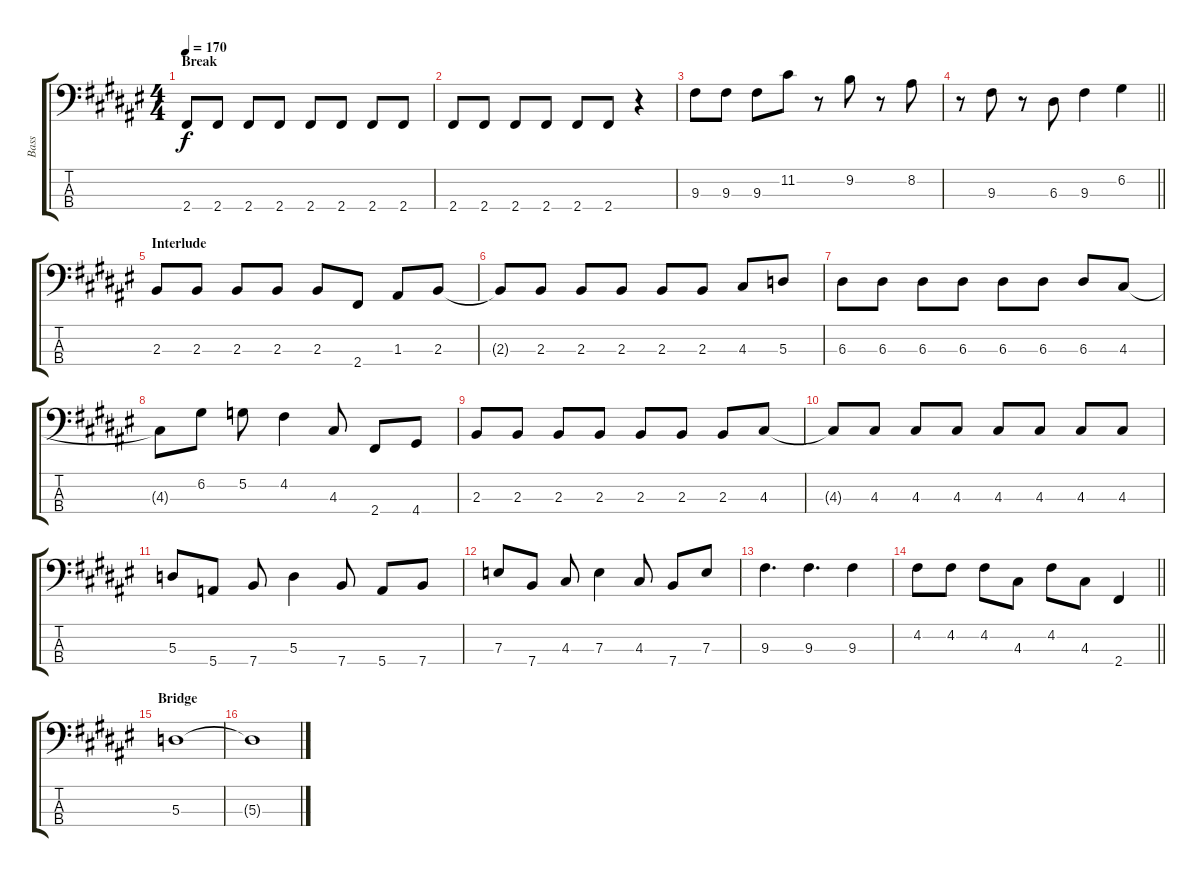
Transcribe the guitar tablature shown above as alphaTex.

\track ("Bass" "Bass") {instrument electricbasspick}
\staff {score tabs}
\tuning (G2 D2 A1 E1) {hide}
\ts (4 4)
\section ("" "Break")
\tempo 170
\clef f4
\ks f#
2.4.8{dy f} 2.4.8 2.4.8 2.4.8 2.4.8 2.4.8 2.4.8 2.4.8 |
2.4.8 2.4.8 2.4.8 2.4.8 2.4.8 2.4.8 r.4 |
9.3.8 9.3.8 9.3.8 11.2.8 r.8 9.2.8 r.8 8.2.8 |
\barLineRight lightlight
r.8 9.3.8 r.8 6.3.8 9.3.4 6.2.4 |
\section ("" "Interlude")
2.3.8 2.3.8 2.3.8 2.3.8 2.3.8 2.4.8 1.3.8 2.3.8 |
2.3{t}.8 2.3.8 2.3.8 2.3.8 2.3.8 2.3.8 4.3.8 5.3.8 |
6.3.8 6.3.8 6.3.8 6.3.8 6.3.8 6.3.8 6.3.8 4.3.8 |
4.3{t}.8 6.2.8 5.2.8 4.2.4 4.3.8 2.4.8 4.4.8 |
2.3.8 2.3.8 2.3.8 2.3.8 2.3.8 2.3.8 2.3.8 4.3.8 |
4.3{t}.8 4.3.8 4.3.8 4.3.8 4.3.8 4.3.8 4.3.8 4.3.8 |
5.3.8 5.4.8 7.4.8 5.3.4 7.4.8 5.4.8 7.4.8 |
7.3.8 7.4.8 4.3.8 7.3.4 4.3.8 7.4.8 7.3.8 |
9.3.4{d} 9.3.4{d} 9.3.4 |
\barLineRight lightlight
4.2.8 4.2.8 4.2.8 4.3.8 4.2.8 4.3.8 2.4.4 |
\section ("" "Bridge")
5.3.1 |
5.3{t}.1
